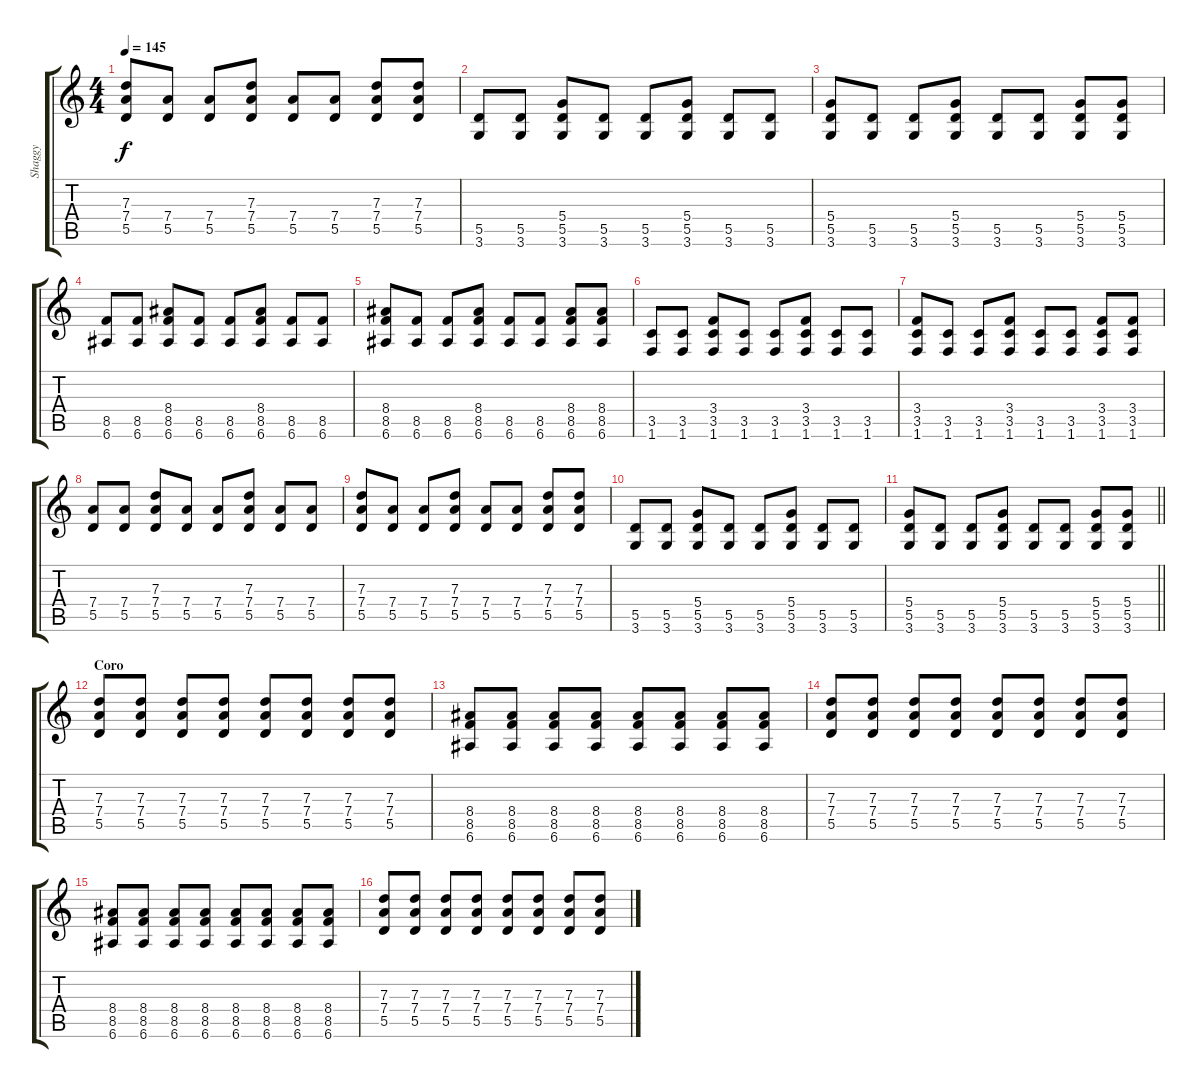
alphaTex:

\track ("Shaggy" "Shaggy") {instrument distortionguitar}
\staff {score tabs}
\tuning (E4 B3 G3 D3 A2 E2) {hide}
\ts (4 4)
\tempo 145
\clef g2
\ks c
(7.3 7.4 5.5).8{dy f} (7.4 5.5).8 (7.4 5.5).8 (7.3 7.4 5.5).8 (7.4 5.5).8 (7.4 5.5).8 (7.3 7.4 5.5).8 (7.3 7.4 5.5).8 |
(5.5 3.6).8 (5.5 3.6).8 (5.4 5.5 3.6).8 (5.5 3.6).8 (5.5 3.6).8 (5.4 5.5 3.6).8 (5.5 3.6).8 (5.5 3.6).8 |
(5.4 5.5 3.6).8 (5.5 3.6).8 (5.5 3.6).8 (5.4 5.5 3.6).8 (5.5 3.6).8 (5.5 3.6).8 (5.4 5.5 3.6).8 (5.4 5.5 3.6).8 |
(8.5 6.6).8 (8.5 6.6).8 (8.4 8.5 6.6).8 (8.5 6.6).8 (8.5 6.6).8 (8.4 8.5 6.6).8 (8.5 6.6).8 (8.5 6.6).8 |
(8.4 8.5 6.6).8 (8.5 6.6).8 (8.5 6.6).8 (8.4 8.5 6.6).8 (8.5 6.6).8 (8.5 6.6).8 (8.4 8.5 6.6).8 (8.4 8.5 6.6).8 |
(3.5 1.6).8 (3.5 1.6).8 (3.4 3.5 1.6).8 (3.5 1.6).8 (3.5 1.6).8 (3.4 3.5 1.6).8 (3.5 1.6).8 (3.5 1.6).8 |
(3.4 3.5 1.6).8 (3.5 1.6).8 (3.5 1.6).8 (3.4 3.5 1.6).8 (3.5 1.6).8 (3.5 1.6).8 (3.4 3.5 1.6).8 (3.4 3.5 1.6).8 |
(7.4 5.5).8 (7.4 5.5).8 (7.3 7.4 5.5).8 (7.4 5.5).8 (7.4 5.5).8 (7.3 7.4 5.5).8 (7.4 5.5).8 (7.4 5.5).8 |
(7.3 7.4 5.5).8 (7.4 5.5).8 (7.4 5.5).8 (7.3 7.4 5.5).8 (7.4 5.5).8 (7.4 5.5).8 (7.3 7.4 5.5).8 (7.3 7.4 5.5).8 |
(5.5 3.6).8 (5.5 3.6).8 (5.4 5.5 3.6).8 (5.5 3.6).8 (5.5 3.6).8 (5.4 5.5 3.6).8 (5.5 3.6).8 (5.5 3.6).8 |
\barLineRight lightlight
(5.4 5.5 3.6).8 (5.5 3.6).8 (5.5 3.6).8 (5.4 5.5 3.6).8 (5.5 3.6).8 (5.5 3.6).8 (5.4 5.5 3.6).8 (5.4 5.5 3.6).8 |
\section ("" "Coro ")
(7.3 7.4 5.5).8 (7.3 7.4 5.5).8 (7.3 7.4 5.5).8 (7.3 7.4 5.5).8 (7.3 7.4 5.5).8 (7.3 7.4 5.5).8 (7.3 7.4 5.5).8 (7.3 7.4 5.5).8 |
(8.4 8.5 6.6).8 (8.4 8.5 6.6).8 (8.4 8.5 6.6).8 (8.4 8.5 6.6).8 (8.4 8.5 6.6).8 (8.4 8.5 6.6).8 (8.4 8.5 6.6).8 (8.4 8.5 6.6).8 |
(7.3 7.4 5.5).8 (7.3 7.4 5.5).8 (7.3 7.4 5.5).8 (7.3 7.4 5.5).8 (7.3 7.4 5.5).8 (7.3 7.4 5.5).8 (7.3 7.4 5.5).8 (7.3 7.4 5.5).8 |
(8.4 8.5 6.6).8 (8.4 8.5 6.6).8 (8.4 8.5 6.6).8 (8.4 8.5 6.6).8 (8.4 8.5 6.6).8 (8.4 8.5 6.6).8 (8.4 8.5 6.6).8 (8.4 8.5 6.6).8 |
(7.3 7.4 5.5).8 (7.3 7.4 5.5).8 (7.3 7.4 5.5).8 (7.3 7.4 5.5).8 (7.3 7.4 5.5).8 (7.3 7.4 5.5).8 (7.3 7.4 5.5).8 (7.3 7.4 5.5).8
